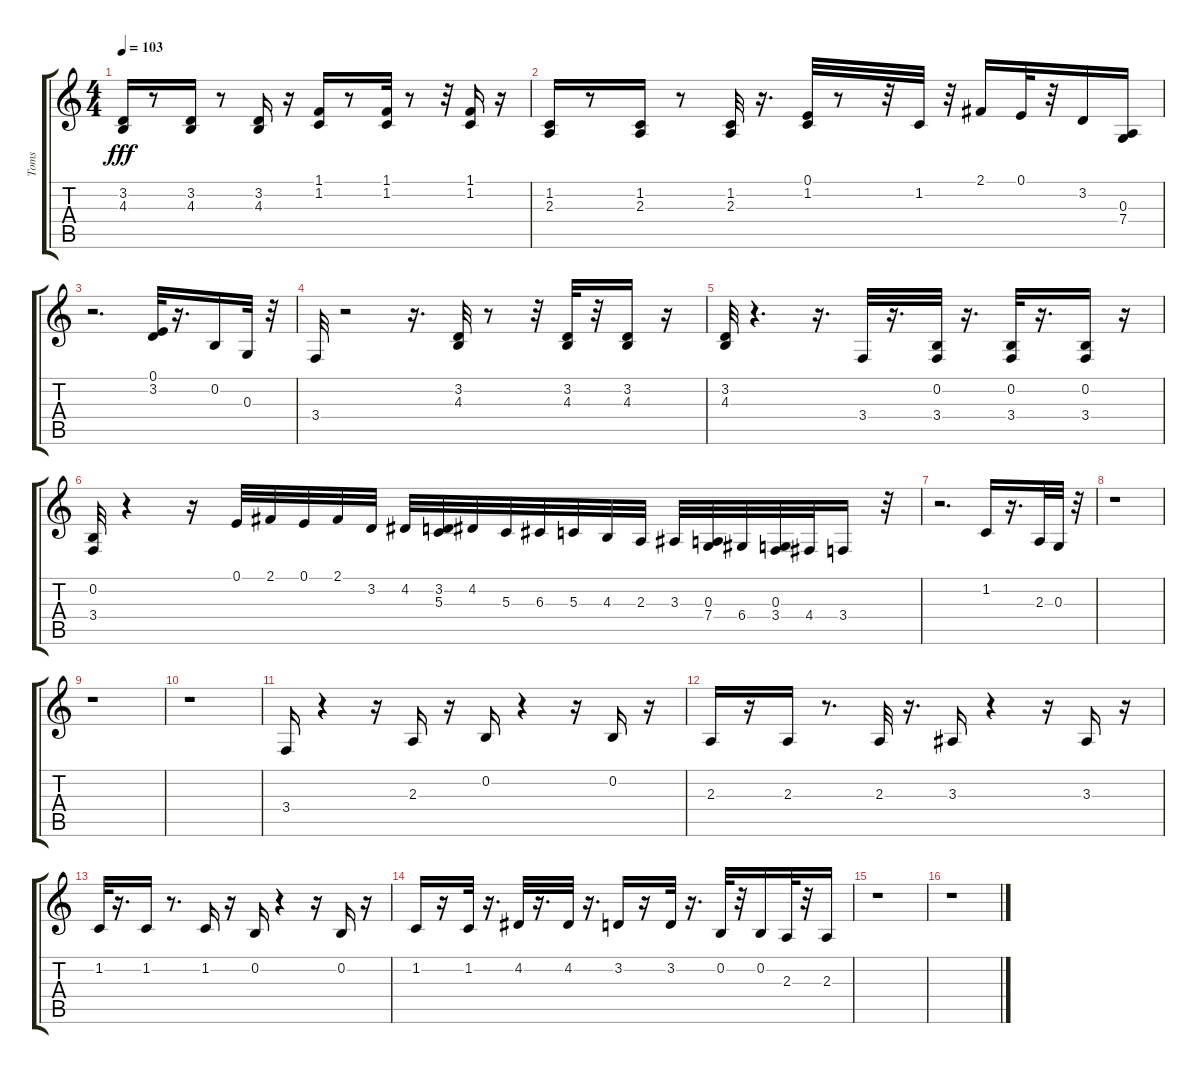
\track ("Toms" "Toms") {instrument melodictom}
\staff {score tabs}
\tuning (E4 B3 G3 D3 A2 E2) {hide}
\ts (4 4)
\tempo 103
\clef g2
\ks c
(3.2 4.3).16{dy fff} r.8 (3.2 4.3).16 r.8 (3.2 4.3).16 r.16 (1.1 1.2).16 r.8 (1.1 1.2).32 r.8 r.32 (1.1 1.2).16 r.16 |
(1.2 2.3).16 r.8 (1.2 2.3).16 r.8 (1.2 2.3).32 r.16{d} (0.1 1.2).32 r.8 r.32 1.2.32 r.32 2.1.16 0.1.32 r.32 3.2.16 (0.3 7.4).16 |
r.2{d} (0.1 3.2).32 r.16{d} 0.2.16 0.3.32 r.32 |
3.4.32 r.2 r.16{d} (3.2 4.3).32 r.8 r.32 (3.2 4.3).32 r.32 (3.2 4.3).16 r.16 |
(3.2 4.3).32 r.4{d} r.16{d} 3.4.32 r.16{d} (0.2 3.4).32 r.16{d} (0.2 3.4).32 r.16{d} (0.2 3.4).16 r.16 |
(0.2 3.4).32 r.4 r.16 0.1.32 2.1.32 0.1.32 2.1.32 3.2.32 4.2.32 (3.2 5.3).32 4.2.32 5.3.32 6.3.32 5.3.32 4.3.32 2.3.32 3.3.32 (0.3 7.4).32 6.4.32 (0.3 3.4).32 4.4.32 3.4.16 r.32 |
r.2{d} 1.2.16 r.16{d} 2.3.32 0.3.32 r.32 |
r.1 |
r.1 |
r.1 |
3.4.16 r.4 r.16 2.3.16 r.16 0.2.16 r.4 r.16 0.2.16 r.16 |
2.3.16 r.16 2.3.16 r.8{d} 2.3.32 r.16{d} 3.3.16 r.4 r.16 3.3.16 r.16 |
1.2.32 r.16{d} 1.2.16 r.8{d} 1.2.16 r.16 0.2.16 r.4 r.16 0.2.16 r.16 |
1.2.16 r.16 1.2.32 r.16{d} 4.2.32 r.16{d} 4.2.32 r.16{d} 3.2.16 r.16 3.2.32 r.16{d} 0.2.32 r.32 0.2.16 2.3.32 r.32 2.3.16 |
r.1 |
r.1
